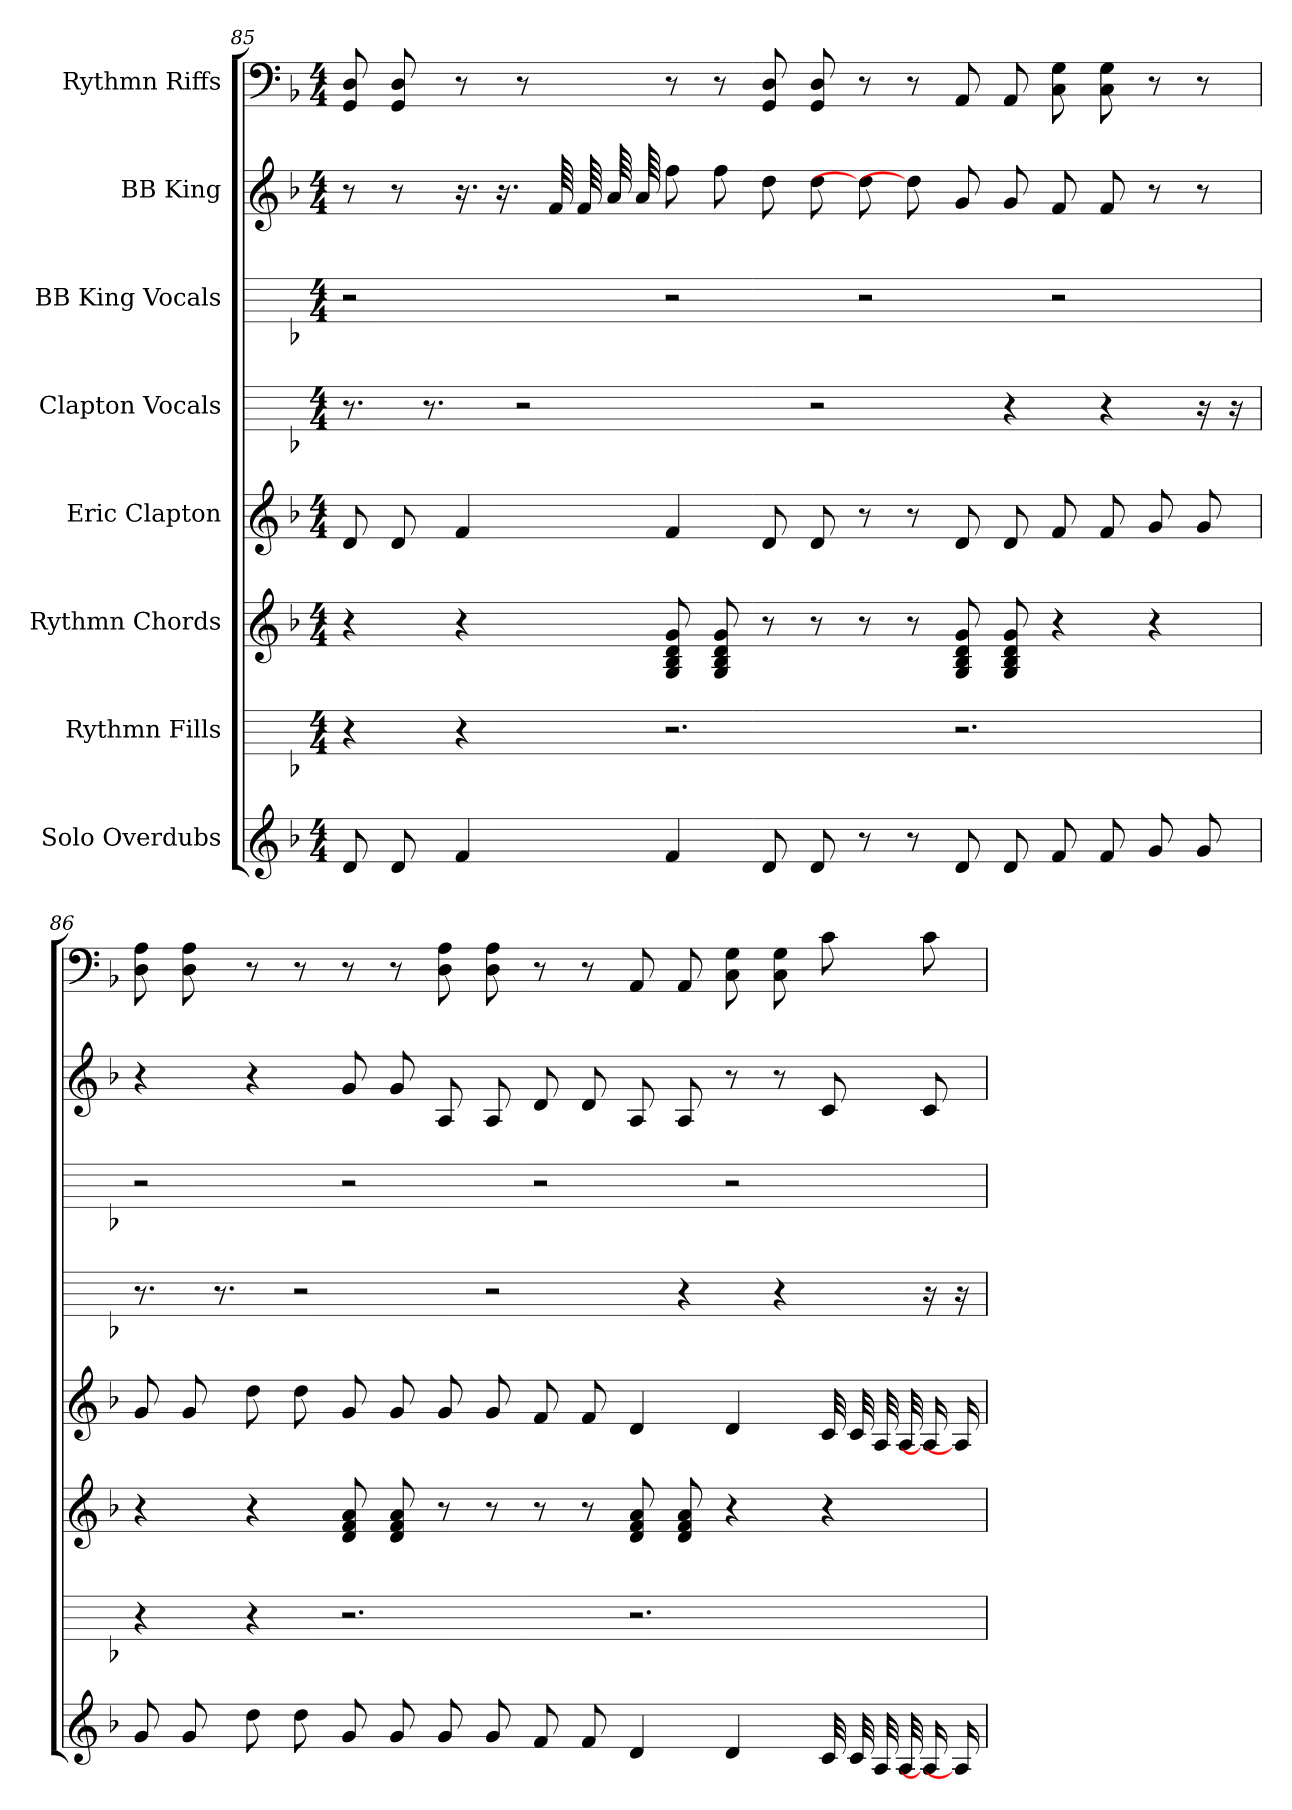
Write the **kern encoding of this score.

**kern	**kern	**kern	**kern	**kern	**kern	**kern	**kern
*part8	*part7	*part6	*part5	*part4	*part3	*part2	*part1
*staff8	*staff7	*staff6	*staff5	*staff4	*staff3	*staff2	*staff1
*I"Solo Overdubs	*I"Rythmn Fills	*I"Rythmn Chords	*I"Eric Clapton	*I"Clapton Vocals	*I"BB King Vocals	*I"BB King	*I"Rythmn Riffs
*	*	*	*	*	*	*	*
*k[b-]	*k[b-]	*k[b-]	*k[b-]	*k[b-]	*k[b-]	*k[b-]	*k[b-]
*M4/4	*M4/4	*M4/4	*M4/4	*M4/4	*M4/4	*M4/4	*M4/4
=85	=85	=85	=85	=85	=85	=85	=85
8d	4r	4r	8d	8.r	2r	8r	8D 8GG
8d	.	.	8d	.	.	8r	8D 8GG
.	.	.	.	8.r	.	.	.
4f	4r	4r	4f	.	.	16.r	8r
.	.	.	.	.	.	16.r	.
.	.	.	.	2r	.	.	8r
.	.	.	.	.	.	64f	.
.	.	.	.	.	.	64f	.
.	.	.	.	.	.	64a	.
.	.	.	.	.	.	64a	.
4f	2.r	8g 8d 8B- 8G	4f	.	2r	8ff	8r
.	.	8g 8d 8B- 8G	.	.	.	8ff	8r
8d	.	8r	8d	.	.	8dd	8D 8GG
8d	.	8r	8d	2r	.	8dd	8D 8GG
8r	.	8r	8r	.	2r	8dd]	8r
8r	.	8r	8r	.	.	8dd]	8r
8d	2.r	8g 8d 8B- 8G	8d	.	.	8g	8AA
8d	.	8g 8d 8B- 8G	8d	4r	.	8g	8AA
8f	.	4r	8f	.	2r	8f	8G 8C
8f	.	.	8f	4r	.	8f	8G 8C
8g	.	4r	8g	.	.	8r	8r
8g	.	.	8g	16r	.	8r	8r
.	.	.	.	16r	.	.	.
=86	=86	=86	=86	=86	=86	=86	=86
8g	4r	4r	8g	8.r	2r	4r	8A 8D
8g	.	.	8g	.	.	.	8A 8D
.	.	.	.	8.r	.	.	.
8dd	4r	4r	8dd	.	.	4r	8r
8dd	.	.	8dd	2r	.	.	8r
8g	2.r	8a 8f 8d	8g	.	2r	8g	8r
8g	.	8a 8f 8d	8g	.	.	8g	8r
8g	.	8r	8g	.	.	8A	8A 8D
8g	.	8r	8g	2r	.	8A	8A 8D
8f	.	8r	8f	.	2r	8d	8r
8f	.	8r	8f	.	.	8d	8r
4d	2.r	8a 8f 8d	4d	.	.	8A	8AA
.	.	8a 8f 8d	.	4r	.	8A	8AA
4d	.	4r	4d	.	2r	8r	8G 8C
.	.	.	.	4r	.	8r	8G 8C
32c	.	4r	32c	.	.	8c	8c
32c	.	.	32c	.	.	.	.
32A	.	.	32A	.	.	.	.
32A	.	.	32A	.	.	.	.
16A]	.	.	16A]	16r	.	8c	8c
16A]	.	.	16A]	16r	.	.	.
=	=	=	=	=	=	=	=
*-	*-	*-	*-	*-	*-	*-	*-
